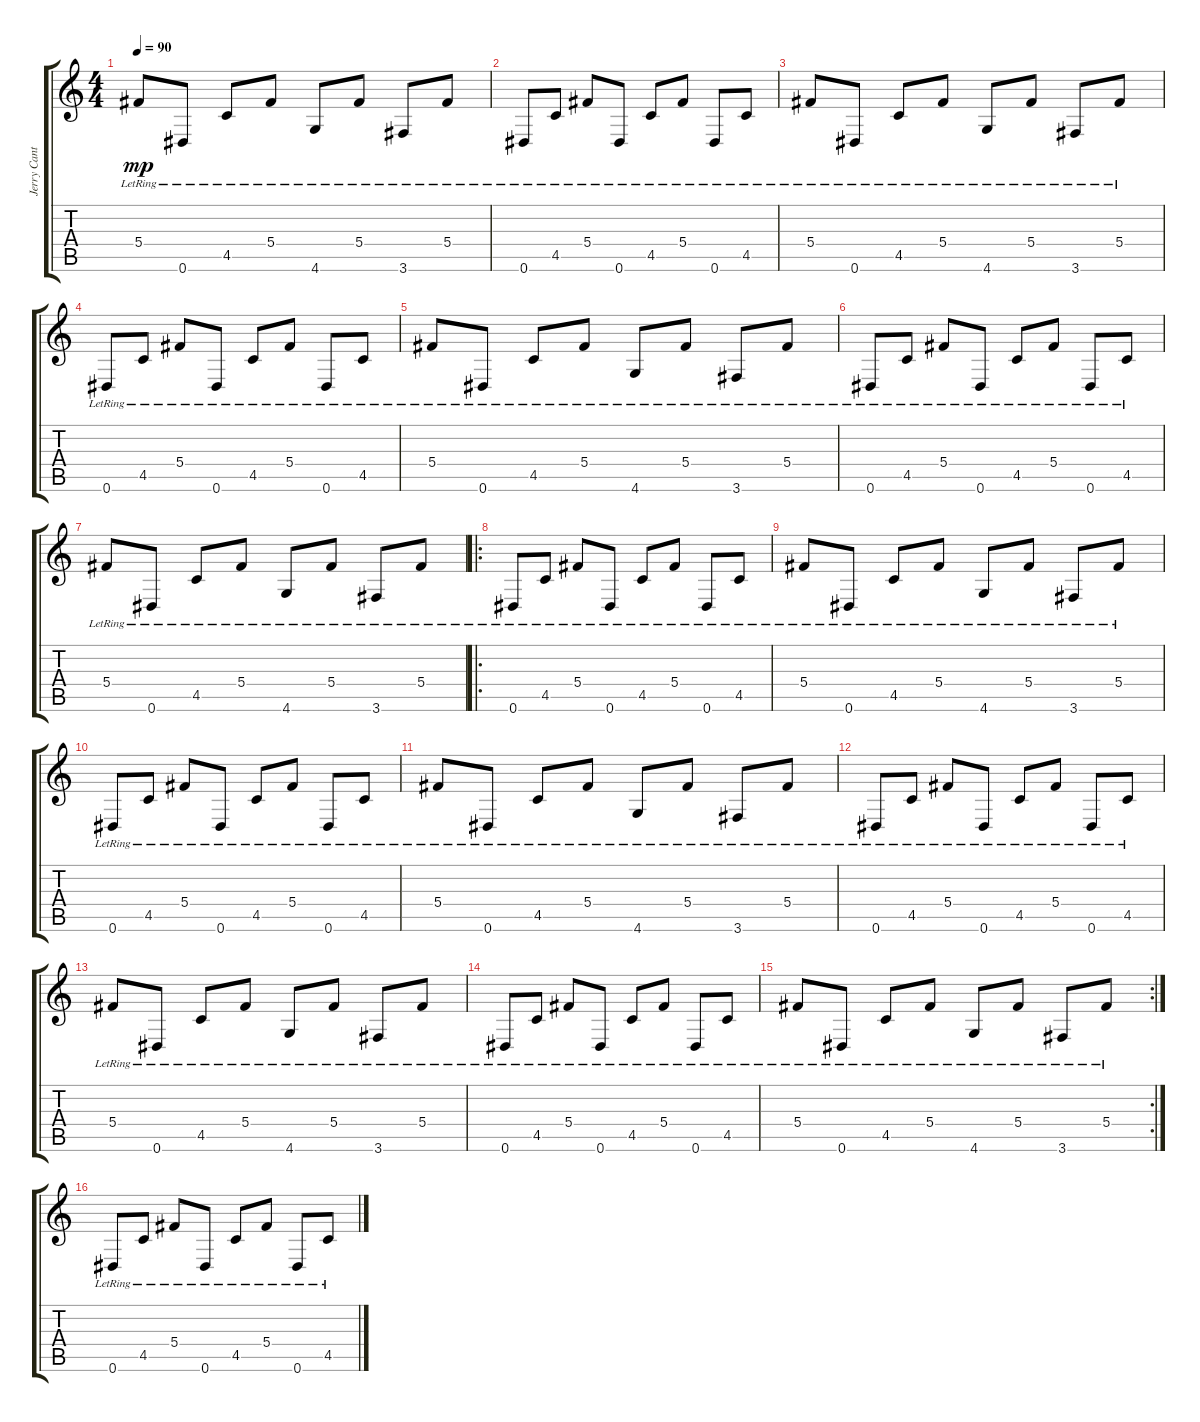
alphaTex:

\track ("Jerry Cantrell" "Jerry Cant") {instrument acousticguitarsteel}
\staff {score tabs}
\tuning (Eb4 Bb3 Gb3 Db3 Ab2 Eb2) {hide}
\ts (4 4)
\tempo 90
\clef g2
\ks c
5.4{lr}.8{dy mp} 0.6{lr}.8 4.5{lr}.8 5.4{lr}.8 4.6{lr}.8 5.4{lr}.8 3.6{lr}.8 5.4{lr}.8 |
0.6{lr}.8 4.5{lr}.8 5.4{lr}.8 0.6{lr}.8 4.5{lr}.8 5.4{lr}.8 0.6{lr}.8 4.5{lr}.8 |
5.4{lr}.8 0.6{lr}.8 4.5{lr}.8 5.4{lr}.8 4.6{lr}.8 5.4{lr}.8 3.6{lr}.8 5.4{lr}.8 |
0.6{lr}.8 4.5{lr}.8 5.4{lr}.8 0.6{lr}.8 4.5{lr}.8 5.4{lr}.8 0.6{lr}.8 4.5{lr}.8 |
5.4{lr}.8 0.6{lr}.8 4.5{lr}.8 5.4{lr}.8 4.6{lr}.8 5.4{lr}.8 3.6{lr}.8 5.4{lr}.8 |
0.6{lr}.8 4.5{lr}.8 5.4{lr}.8 0.6{lr}.8 4.5{lr}.8 5.4{lr}.8 0.6{lr}.8 4.5{lr}.8 |
5.4{lr}.8 0.6{lr}.8 4.5{lr}.8 5.4{lr}.8 4.6{lr}.8 5.4{lr}.8 3.6{lr}.8 5.4{lr}.8 |
\ro
0.6{lr}.8 4.5{lr}.8 5.4{lr}.8 0.6{lr}.8 4.5{lr}.8 5.4{lr}.8 0.6{lr}.8 4.5{lr}.8 |
5.4{lr}.8 0.6{lr}.8 4.5{lr}.8 5.4{lr}.8 4.6{lr}.8 5.4{lr}.8 3.6{lr}.8 5.4{lr}.8 |
0.6{lr}.8 4.5{lr}.8 5.4{lr}.8 0.6{lr}.8 4.5{lr}.8 5.4{lr}.8 0.6{lr}.8 4.5{lr}.8 |
5.4{lr}.8 0.6{lr}.8 4.5{lr}.8 5.4{lr}.8 4.6{lr}.8 5.4{lr}.8 3.6{lr}.8 5.4{lr}.8 |
0.6{lr}.8 4.5{lr}.8 5.4{lr}.8 0.6{lr}.8 4.5{lr}.8 5.4{lr}.8 0.6{lr}.8 4.5{lr}.8 |
5.4{lr}.8 0.6{lr}.8 4.5{lr}.8 5.4{lr}.8 4.6{lr}.8 5.4{lr}.8 3.6{lr}.8 5.4{lr}.8 |
0.6{lr}.8 4.5{lr}.8 5.4{lr}.8 0.6{lr}.8 4.5{lr}.8 5.4{lr}.8 0.6{lr}.8 4.5{lr}.8 |
\rc 2
5.4{lr}.8 0.6{lr}.8 4.5{lr}.8 5.4{lr}.8 4.6{lr}.8 5.4{lr}.8 3.6{lr}.8 5.4{lr}.8 |
0.6{lr}.8 4.5{lr}.8 5.4{lr}.8 0.6{lr}.8 4.5{lr}.8 5.4{lr}.8 0.6{lr}.8 4.5{lr}.8
